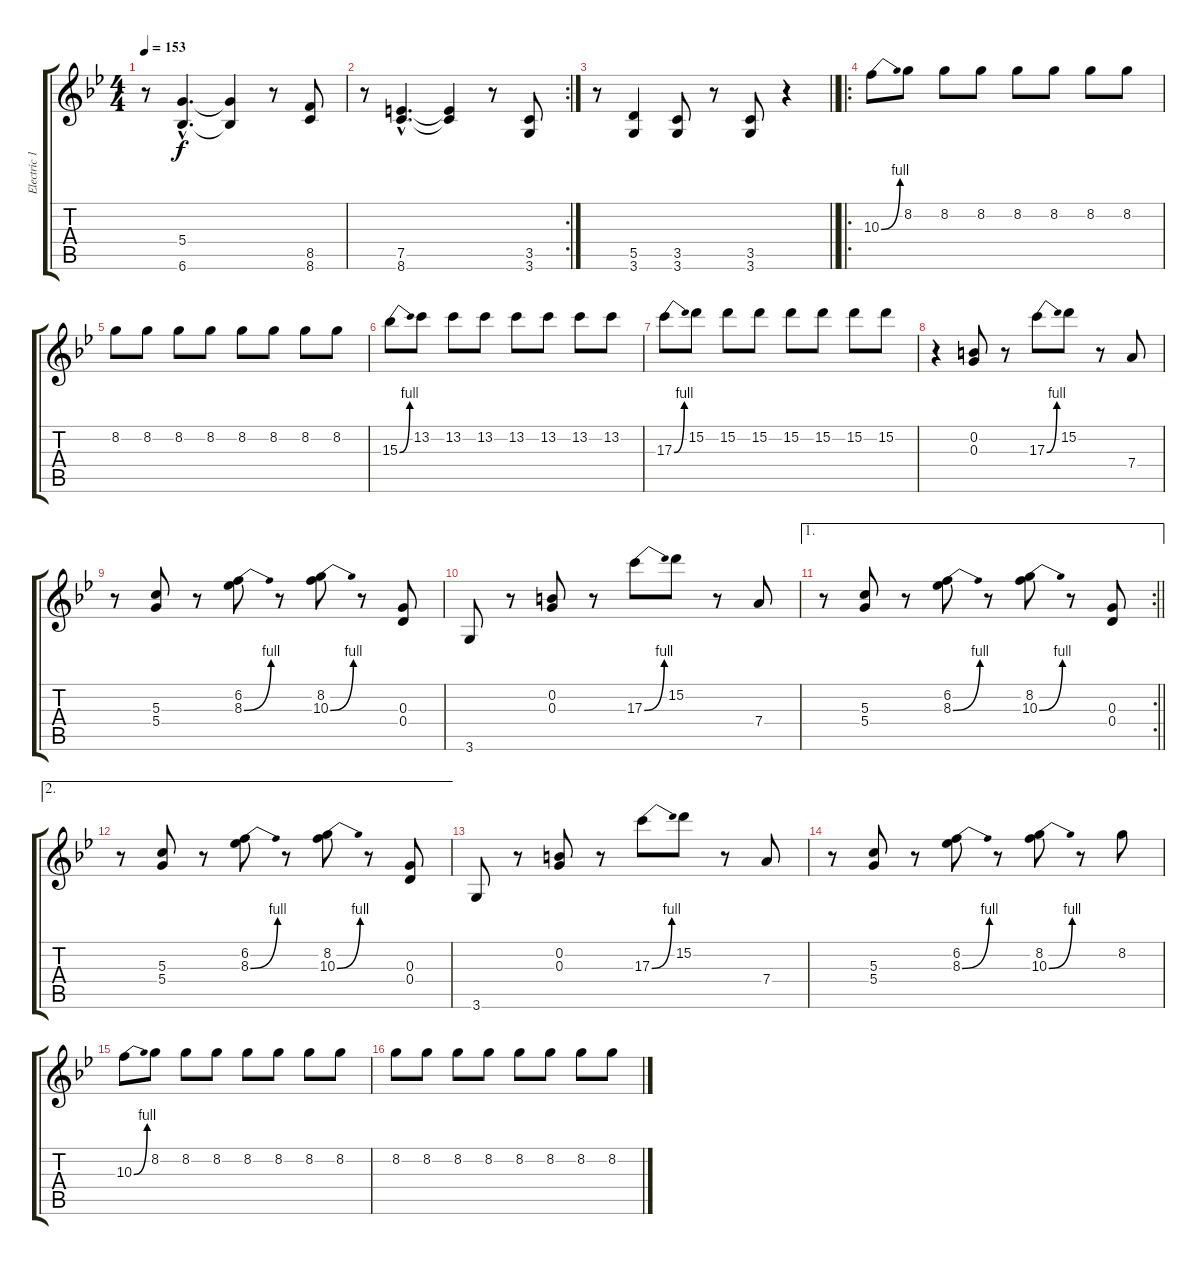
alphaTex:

\track ("Electric 1" "Electric 1") {instrument electricguitarclean}
\staff {score tabs}
\tuning (E4 B3 G3 D3 A2 E2) {hide}
\ts (4 4)
\tempo 153
\clef g2
\ks bb
r.8{dy f} (5.4{hac} 6.6{hac}).4{d} (5.4{t} 6.6{t}).4 r.8 (8.5 8.6).8 |
\rc 2
r.8 (7.5{hac} 8.6{hac}).4{d} (7.5{t} 8.6{t}).4 r.8 (3.5 3.6).8 |
\barLineRight lightlight
r.8 (5.5 3.6).4 (3.5 3.6).8 r.8 (3.5 3.6).8 r.4 |
\ro
10.3{be (bend 0 0 60 4)}.8 8.2.8 8.2.8 8.2.8 8.2.8 8.2.8 8.2.8 8.2.8 |
8.2.8 8.2.8 8.2.8 8.2.8 8.2.8 8.2.8 8.2.8 8.2.8 |
15.3{be (bend 0 0 60 4)}.8 13.2.8 13.2.8 13.2.8 13.2.8 13.2.8 13.2.8 13.2.8 |
17.3{be (bend 0 0 60 4)}.8 15.2.8 15.2.8 15.2.8 15.2.8 15.2.8 15.2.8 15.2.8 |
r.4 (0.2 0.3).8 r.8 17.3{be (bend 0 0 60 4)}.8 15.2.8 r.8 7.4.8 |
r.8 (5.3 5.4).8 r.8 (6.2 8.3{be (bend 0 0 60 4)}).8 r.8 (8.2 10.3{be (bend 0 0 60 4)}).8 r.8 (0.3 0.4).8 |
3.6.8 r.8 (0.2 0.3).8 r.8 17.3{be (bend 0 0 60 4)}.8 15.2.8 r.8 7.4.8 |
\ae 1
\rc 2
\barLineRight lightlight
r.8 (5.3 5.4).8 r.8 (6.2 8.3{be (bend 0 0 60 4)}).8 r.8 (8.2 10.3{be (bend 0 0 60 4)}).8 r.8 (0.3 0.4).8 |
\ae 2
r.8 (5.3 5.4).8 r.8 (6.2 8.3{be (bend 0 0 60 4)}).8 r.8 (8.2 10.3{be (bend 0 0 60 4)}).8 r.8 (0.3 0.4).8 |
3.6.8 r.8 (0.2 0.3).8 r.8 17.3{be (bend 0 0 60 4)}.8 15.2.8 r.8 7.4.8 |
r.8 (5.3 5.4).8 r.8 (6.2 8.3{be (bend 0 0 60 4)}).8 r.8 (8.2 10.3{be (bend 0 0 60 4)}).8 r.8 8.2.8 |
10.3{be (bend 0 0 60 4)}.8 8.2.8 8.2.8 8.2.8 8.2.8 8.2.8 8.2.8 8.2.8 |
8.2.8 8.2.8 8.2.8 8.2.8 8.2.8 8.2.8 8.2.8 8.2.8
